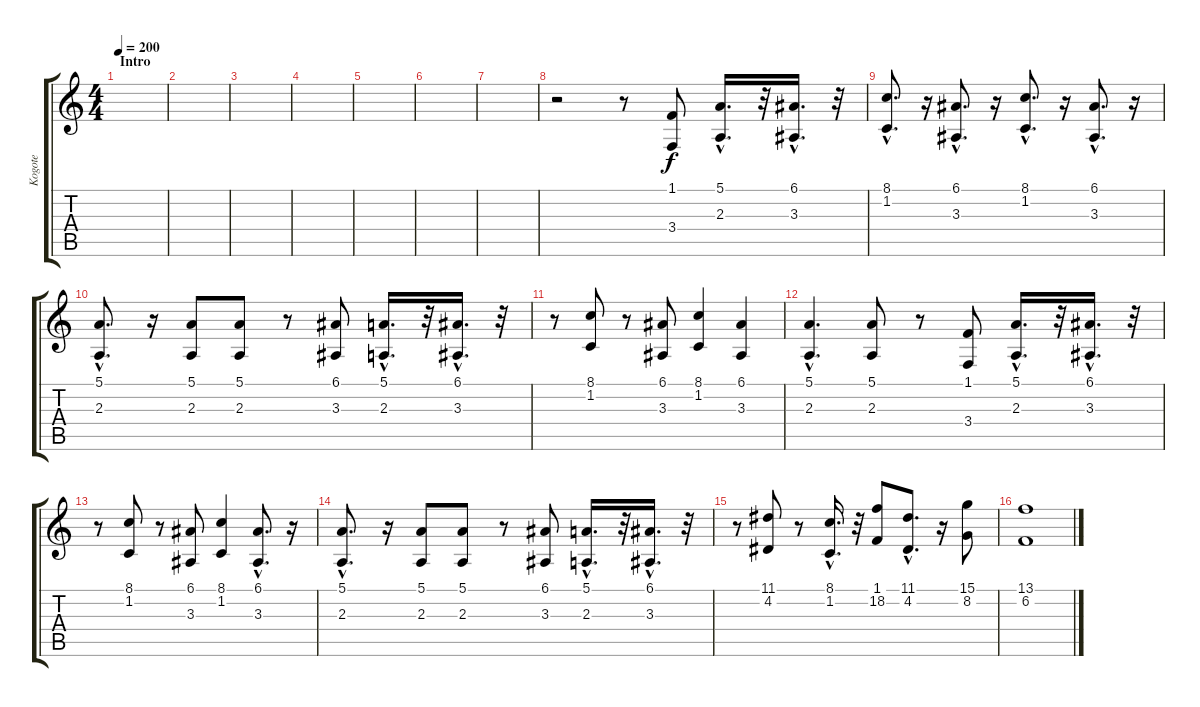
\track ("Kogote" "Kogote") {instrument brasssection}
\staff {score tabs}
\tuning (E4 B3 G3 D3 A2 E2) {hide}
\ts (4 4)
\section ("" "Intro")
\tempo 200
\clef g2
\ks c
|
|
|
|
|
|
|
r.2 r.8 (1.1 3.4).8 (5.1{hac} 2.3{hac}).16{d} r.32 (6.1{hac} 3.3{hac}).16{d} r.32 |
(8.1{hac} 1.2{hac}).8{d} r.16 (6.1{hac} 3.3{hac}).8{d} r.16 (8.1{hac} 1.2{hac}).8{d} r.16 (6.1{hac} 3.3{hac}).8{d} r.16 |
(5.1{hac} 2.3{hac}).8{d} r.16 (5.1 2.3).8 (5.1 2.3).8 r.8 (6.1 3.3).8 (5.1{hac} 2.3{hac}).16{d} r.32 (6.1{hac} 3.3{hac}).16{d} r.32 |
r.8 (8.1 1.2).8 r.8 (6.1 3.3).8 (8.1 1.2).4 (6.1 3.3).4 |
(5.1{hac} 2.3{hac}).4{d} (5.1 2.3).8 r.8 (1.1 3.4).8 (5.1{hac} 2.3{hac}).16{d} r.32 (6.1{hac} 3.3{hac}).16{d} r.32 |
r.8 (8.1 1.2).8 r.8 (6.1 3.3).8 (8.1 1.2).4 (6.1{hac} 3.3{hac}).8{d} r.16 |
(5.1{hac} 2.3{hac}).8{d} r.16 (5.1 2.3).8 (5.1 2.3).8 r.8 (6.1 3.3).8 (5.1{hac} 2.3{hac}).16{d} r.32 (6.1{hac} 3.3{hac}).16{d} r.32 |
r.8 (11.1 4.2).8 r.8 (8.1{hac} 1.2{hac}).16{d} r.32 (1.1 18.2).8 (11.1{hac} 4.2{hac}).8{d} r.16 (15.1 8.2).8 |
(13.1 6.2).1
